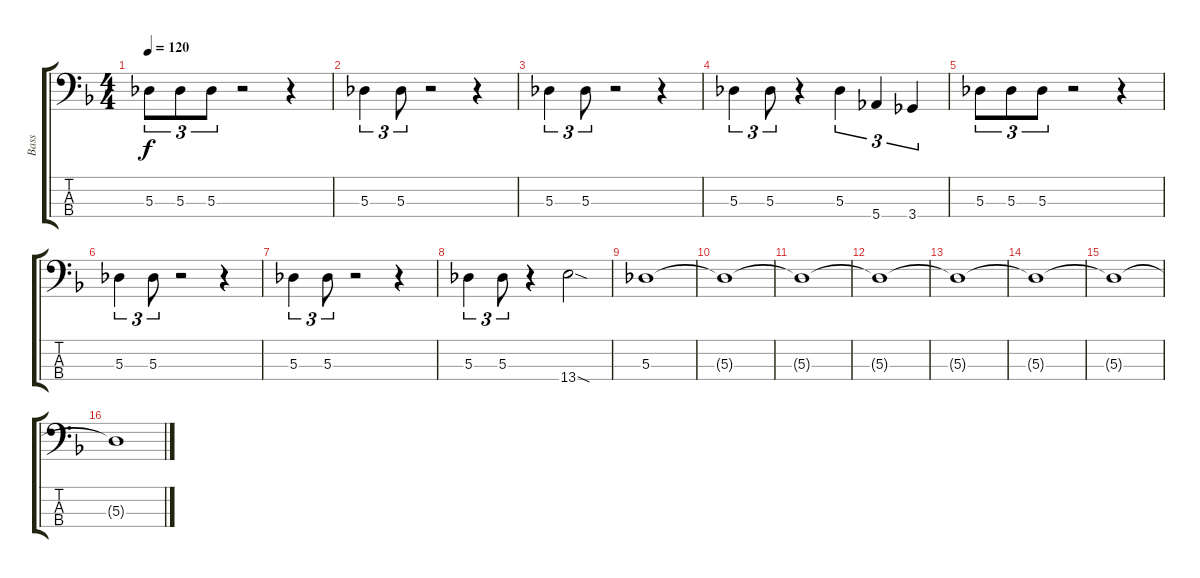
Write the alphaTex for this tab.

\track ("Bass" "Bass") {instrument electricbassfinger}
\staff {score tabs}
\tuning (Gb2 Db2 Ab1 Eb1) {hide}
\ts (4 4)
\tempo 120
\clef f4
\ks dminor
5.3.8{tu (3 2) dy f} 5.3.8{tu (3 2)} 5.3.8{tu (3 2)} r.2 r.4 |
5.3.4{tu (3 2)} 5.3.8{tu (3 2)} r.2 r.4 |
5.3.4{tu (3 2)} 5.3.8{tu (3 2)} r.2 r.4 |
5.3.4{tu (3 2)} 5.3.8{tu (3 2)} r.4 5.3.4{tu (3 2)} 5.4.4{tu (3 2)} 3.4.4{tu (3 2)} |
5.3.8{tu (3 2)} 5.3.8{tu (3 2)} 5.3.8{tu (3 2)} r.2 r.4 |
5.3.4{tu (3 2)} 5.3.8{tu (3 2)} r.2 r.4 |
5.3.4{tu (3 2)} 5.3.8{tu (3 2)} r.2 r.4 |
5.3.4{tu (3 2)} 5.3.8{tu (3 2)} r.4 13.4{sod}.2 |
5.3.1{volume 7} |
5.3{t}.1 |
5.3{t}.1 |
5.3{t}.1 |
5.3{t}.1{volume 0} |
5.3{t}.1 |
5.3{t}.1 |
5.3{t}.1{volume 13}
